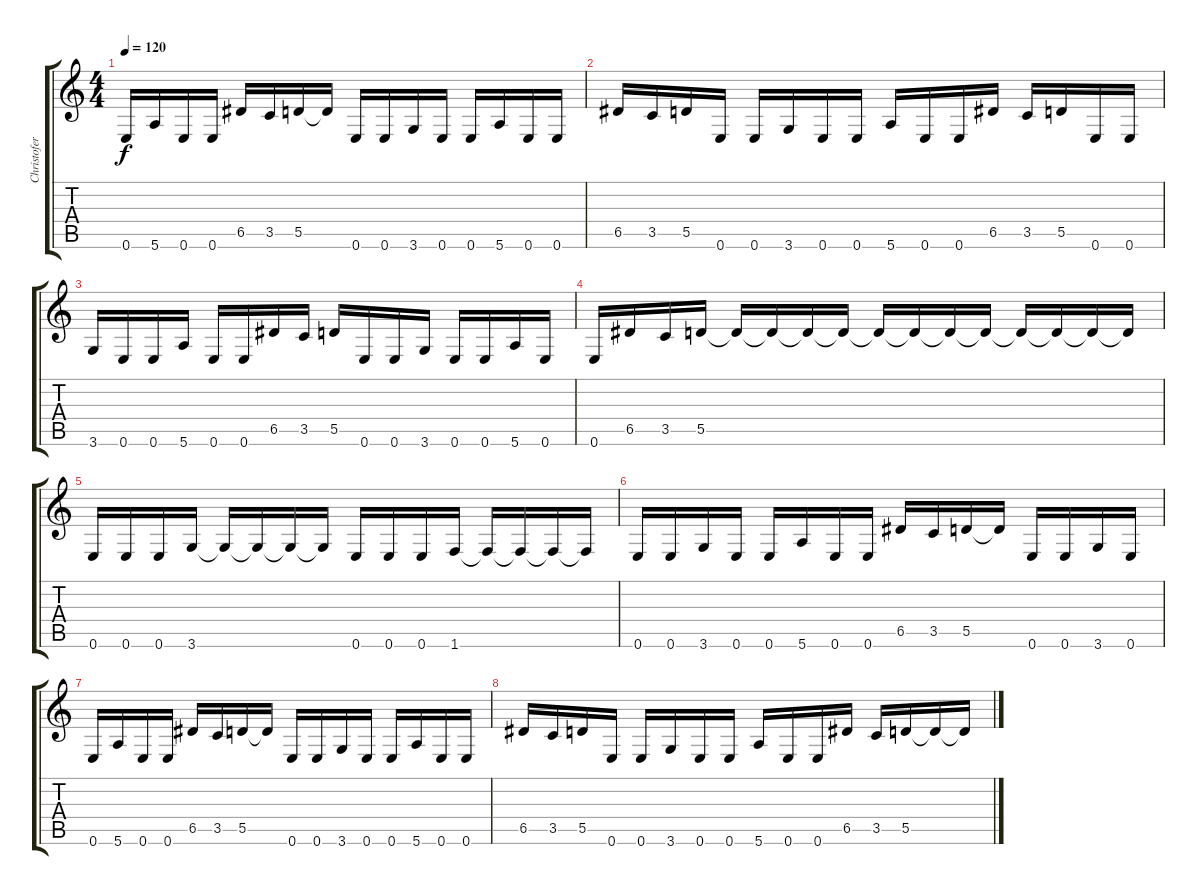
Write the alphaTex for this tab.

\track ("Christofer" "Christofer") {instrument distortionguitar}
\staff {score tabs}
\tuning (E4 B3 G3 D3 A2 E2) {hide}
\ts (4 4)
\tempo 120
\clef g2
\ks c
0.6.16{dy f} 5.6.16 0.6.16 0.6.16 6.5.16 3.5.16 5.5.16 5.5{t}.16 0.6.16 0.6.16 3.6.16 0.6.16 0.6.16 5.6.16 0.6.16 0.6.16 |
6.5.16 3.5.16 5.5.16 0.6.16 0.6.16 3.6.16 0.6.16 0.6.16 5.6.16 0.6.16 0.6.16 6.5.16 3.5.16 5.5.16 0.6.16 0.6.16 |
3.6.16 0.6.16 0.6.16 5.6.16 0.6.16 0.6.16 6.5.16 3.5.16 5.5.16 0.6.16 0.6.16 3.6.16 0.6.16 0.6.16 5.6.16 0.6.16 |
0.6.16 6.5.16 3.5.16 5.5.16 5.5{t}.16 5.5{t}.16 5.5{t}.16 5.5{t}.16 5.5{t}.16 5.5{t}.16 5.5{t}.16 5.5{t}.16 5.5{t}.16 5.5{t}.16 5.5{t}.16 5.5{t}.16 |
0.6.16 0.6.16 0.6.16 3.6.16 3.6{t}.16 3.6{t}.16 3.6{t}.16 3.6{t}.16 0.6.16 0.6.16 0.6.16 1.6.16 1.6{t}.16 1.6{t}.16 1.6{t}.16 1.6{t}.16 |
0.6.16 0.6.16 3.6.16 0.6.16 0.6.16 5.6.16 0.6.16 0.6.16 6.5.16 3.5.16 5.5.16 5.5{t}.16 0.6.16 0.6.16 3.6.16 0.6.16 |
0.6.16 5.6.16 0.6.16 0.6.16 6.5.16 3.5.16 5.5.16 5.5{t}.16 0.6.16 0.6.16 3.6.16 0.6.16 0.6.16 5.6.16 0.6.16 0.6.16 |
6.5.16 3.5.16 5.5.16 0.6.16 0.6.16 3.6.16 0.6.16 0.6.16 5.6.16 0.6.16 0.6.16 6.5.16 3.5.16 5.5.16 5.5{t}.16 5.5{t}.16
